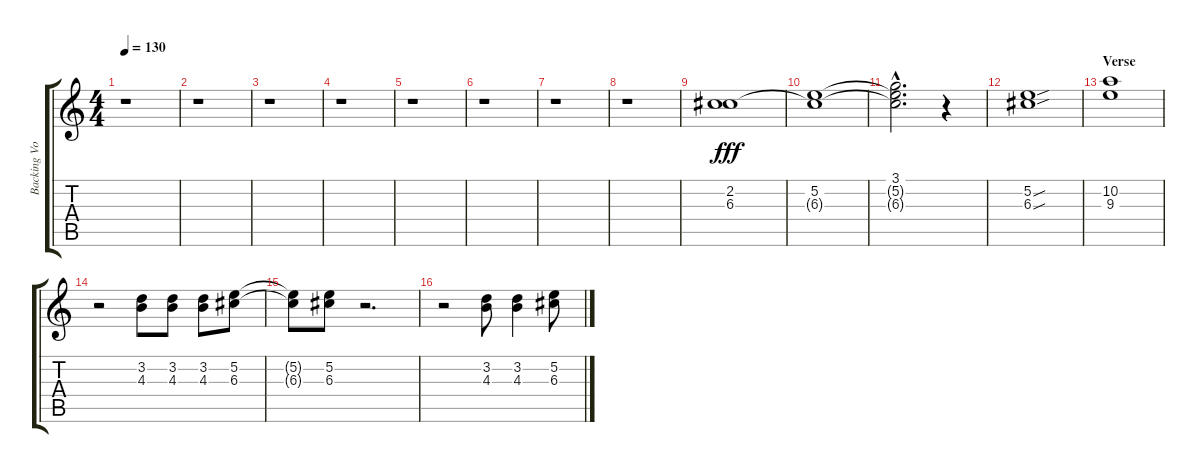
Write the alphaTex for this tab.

\track ("Backing Vocals" "Backing Vo") {instrument acousticguitarnylon}
\staff {score tabs}
\tuning (E4 B3 G3 D3 A2 E2) {hide}
\ts (4 4)
\tempo 130
\clef g2
\ks c
r.1{dy fff} |
r.1 |
r.1 |
r.1 |
r.1 |
r.1 |
r.1 |
r.1 |
(2.2 6.3).1{volume 16} |
(5.2 6.3{t}).1 |
(3.1{hac} 5.2{hac t} 6.3{hac t}).2{d} r.4 |
(5.2{sou} 6.3{sou}).1 |
\section ("" "Verse")
(10.2 9.3).1 |
r.2 (3.2 4.3).8 (3.2 4.3).8 (3.2 4.3).8 (5.2 6.3).8 |
(5.2{t} 6.3{t}).8 (5.2 6.3).8 r.2{d} |
r.2 (3.2 4.3).8 (3.2 4.3).4 (5.2 6.3).8
